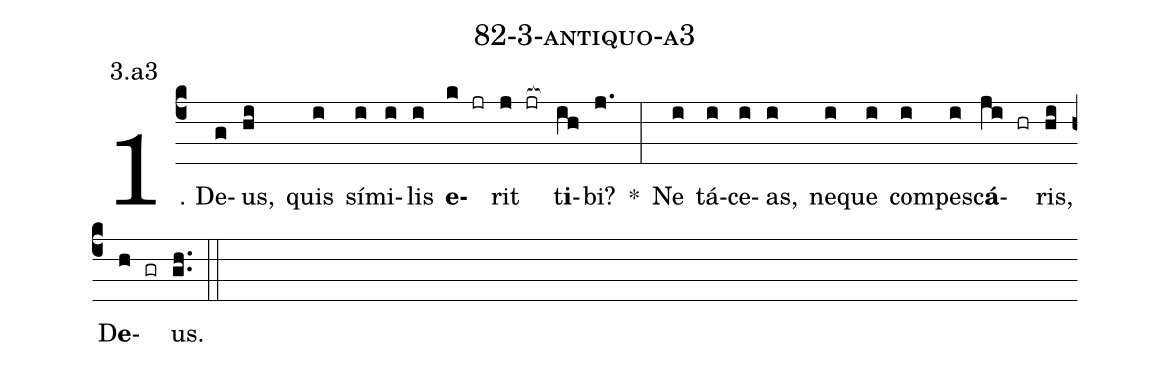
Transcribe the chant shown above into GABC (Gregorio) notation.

name: 82-3-antiquo-a3;
annotation: 3.a3;
%%
(c4)1. De(g)us,(hi) quis(i) sí(i)mi(i)lis(i) <b>e</b>(k jr)rit(j jr[ocb:1{]) t<b>i</b>(ih[ocb:0}])bi?(j.) *(:) Ne(i) tá(i)ce(i)as,(i) ne(i)que(i) com(i)pes(i)c<b>á</b>(ji hr)ris,(hi) D<b>e</b>(h gr)us.(gh..) (::)
